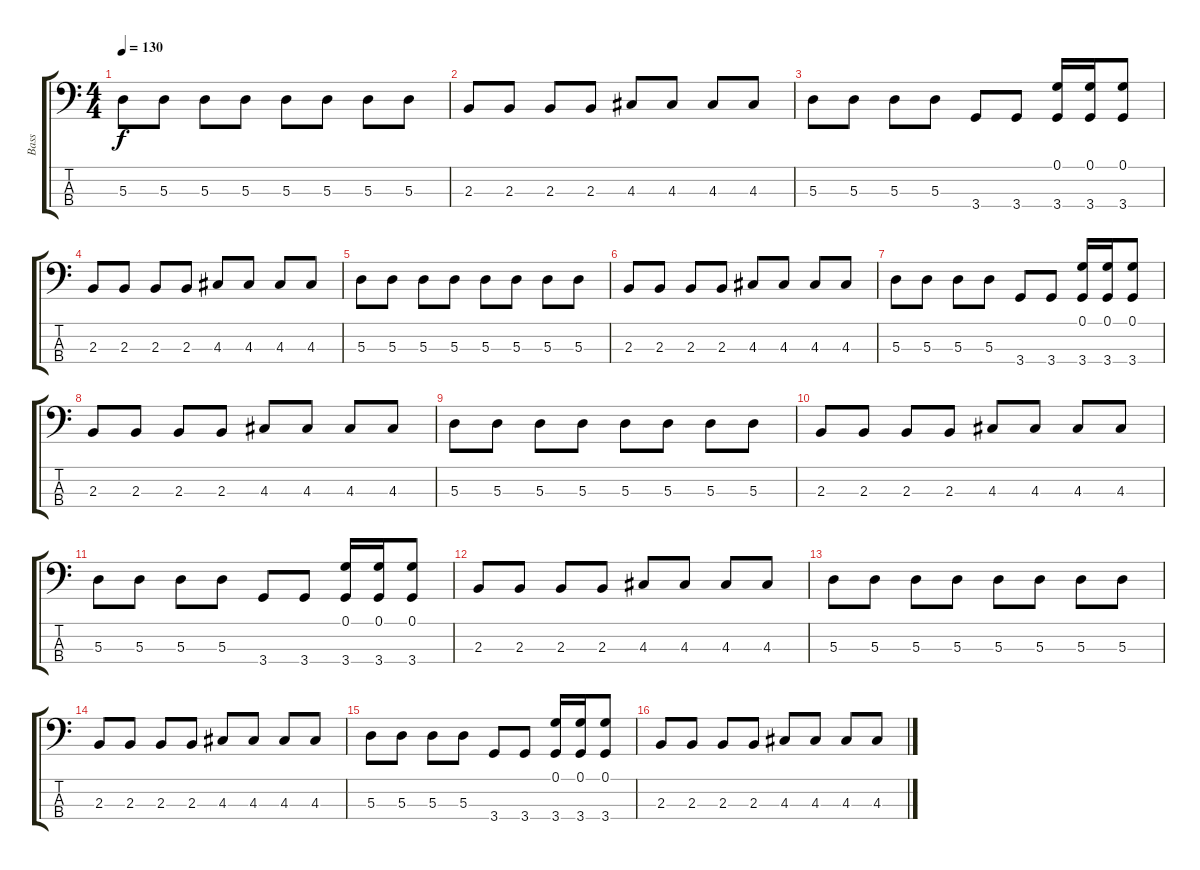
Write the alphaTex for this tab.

\track ("Bass" "Bass") {instrument electricbasspick}
\staff {score tabs}
\tuning (G2 D2 A1 E1) {hide}
\ts (4 4)
\tempo 130
\clef f4
\ks c
5.3.8{dy f} 5.3.8 5.3.8 5.3.8 5.3.8 5.3.8 5.3.8 5.3.8 |
2.3.8 2.3.8 2.3.8 2.3.8 4.3.8 4.3.8 4.3.8 4.3.8 |
5.3.8 5.3.8 5.3.8 5.3.8 3.4.8 3.4.8 (0.1 3.4).16 (0.1 3.4).16 (0.1 3.4).8 |
2.3.8 2.3.8 2.3.8 2.3.8 4.3.8 4.3.8 4.3.8 4.3.8 |
5.3.8 5.3.8 5.3.8 5.3.8 5.3.8 5.3.8 5.3.8 5.3.8 |
2.3.8 2.3.8 2.3.8 2.3.8 4.3.8 4.3.8 4.3.8 4.3.8 |
5.3.8 5.3.8 5.3.8 5.3.8 3.4.8 3.4.8 (0.1 3.4).16 (0.1 3.4).16 (0.1 3.4).8 |
2.3.8 2.3.8 2.3.8 2.3.8 4.3.8 4.3.8 4.3.8 4.3.8 |
5.3.8 5.3.8 5.3.8 5.3.8 5.3.8 5.3.8 5.3.8 5.3.8 |
2.3.8 2.3.8 2.3.8 2.3.8 4.3.8 4.3.8 4.3.8 4.3.8 |
5.3.8 5.3.8 5.3.8 5.3.8 3.4.8 3.4.8 (0.1 3.4).16 (0.1 3.4).16 (0.1 3.4).8 |
2.3.8 2.3.8 2.3.8 2.3.8 4.3.8 4.3.8 4.3.8 4.3.8 |
5.3.8 5.3.8 5.3.8 5.3.8 5.3.8 5.3.8 5.3.8 5.3.8 |
2.3.8 2.3.8 2.3.8 2.3.8 4.3.8 4.3.8 4.3.8 4.3.8 |
5.3.8 5.3.8 5.3.8 5.3.8 3.4.8 3.4.8 (0.1 3.4).16 (0.1 3.4).16 (0.1 3.4).8 |
2.3.8 2.3.8 2.3.8 2.3.8 4.3.8 4.3.8 4.3.8 4.3.8
